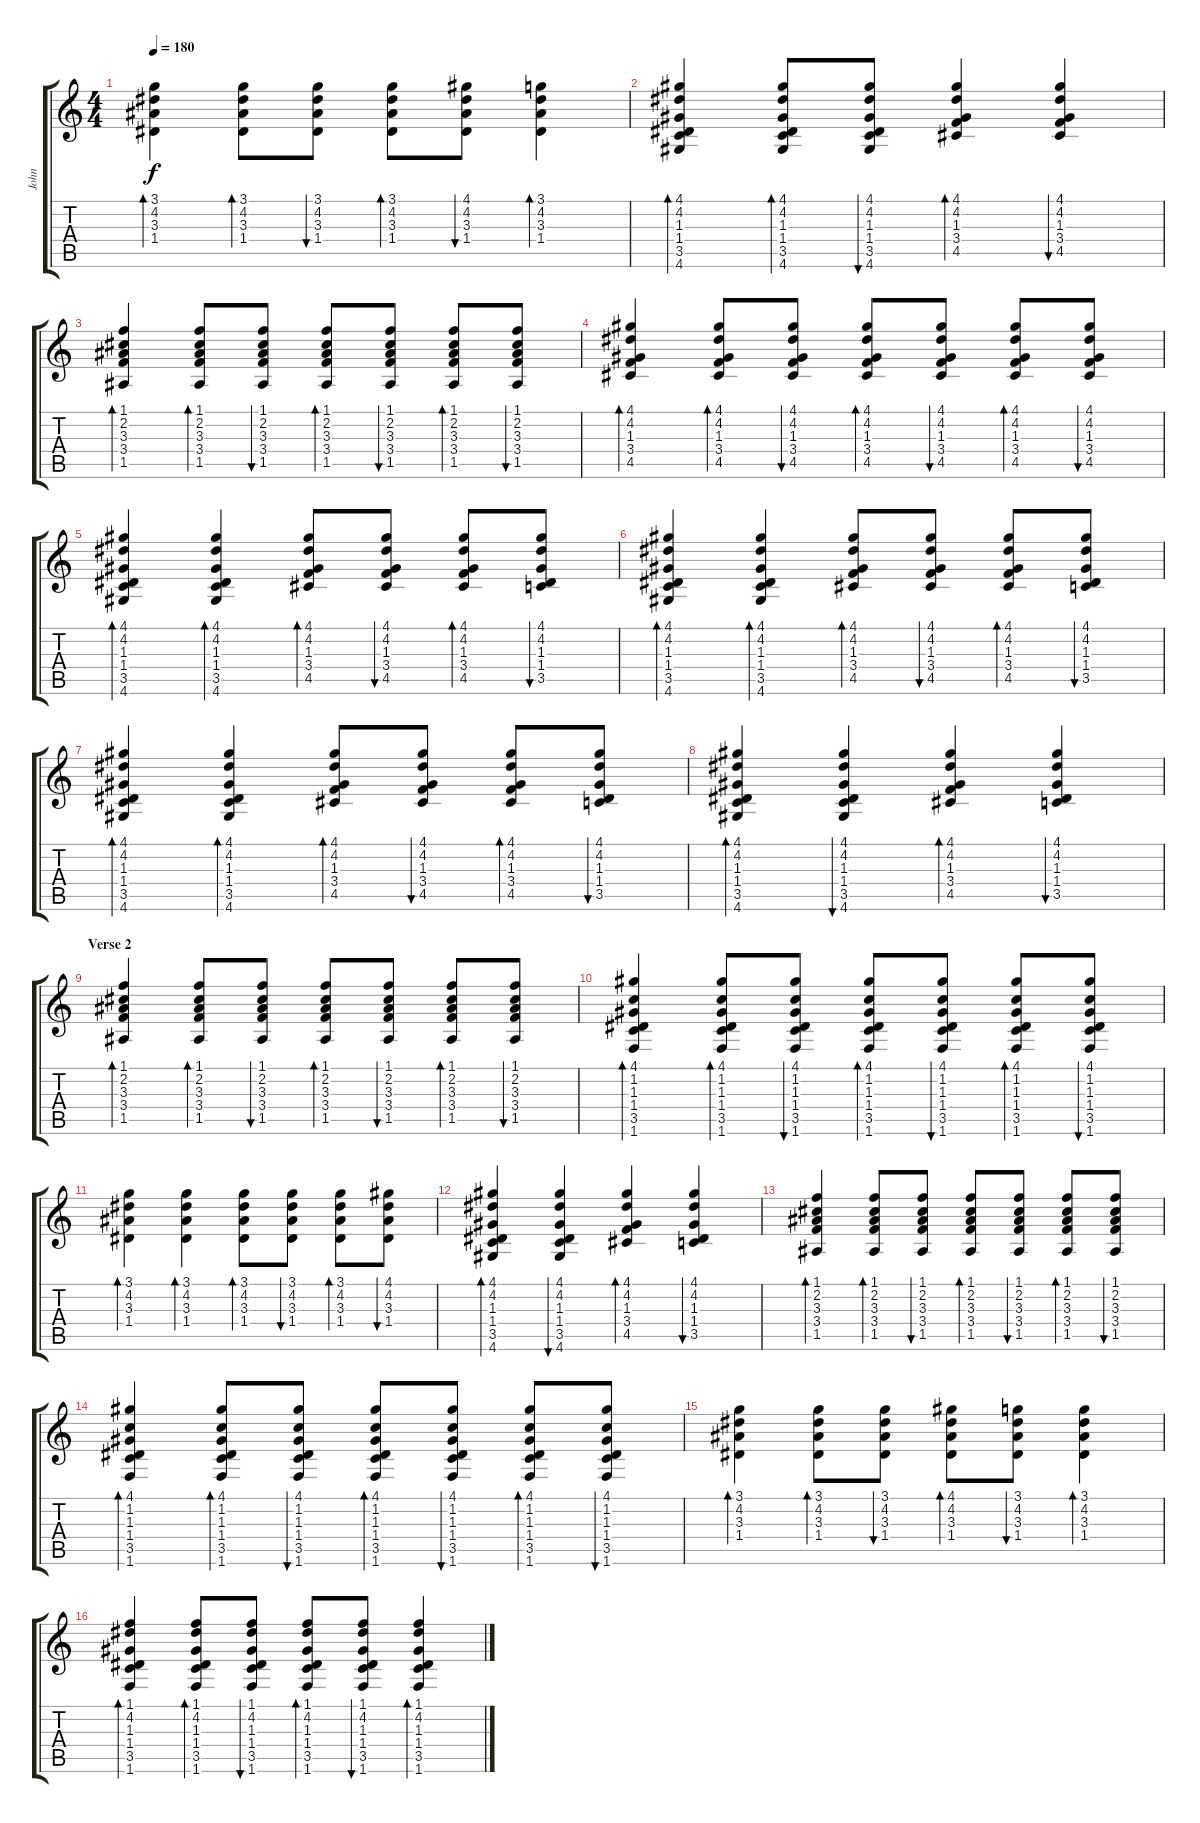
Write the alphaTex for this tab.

\track ("John" "John") {instrument acousticguitarsteel}
\staff {score tabs}
\tuning (E4 B3 G3 D3 A2 E2) {hide}
\ts (4 4)
\tempo 180
\clef g2
\ks c
(3.1 4.2 3.3 1.4).4{bd 60 dy f} (3.1 4.2 3.3 1.4).8{bd 60} (3.1 4.2 3.3 1.4).8{bu 60} (3.1 4.2 3.3 1.4).8{bd 60} (4.1 4.2 3.3 1.4).8{bu 60} (3.1 4.2 3.3 1.4).4{bd 60} |
(4.1 4.2 1.3 1.4 3.5 4.6).4{bd 60} (4.1 4.2 1.3 1.4 3.5 4.6).8{bd 60} (4.1 4.2 1.3 1.4 3.5 4.6).8{bu 60} (4.1 4.2 1.3 3.4 4.5).4{bd 60} (4.1 4.2 1.3 3.4 4.5).4{bu 60} |
(1.1 2.2 3.3 3.4 1.5).4{bd 60} (1.1 2.2 3.3 3.4 1.5).8{bd 60} (1.1 2.2 3.3 3.4 1.5).8{bu 60} (1.1 2.2 3.3 3.4 1.5).8{bd 60} (1.1 2.2 3.3 3.4 1.5).8{bu 60} (1.1 2.2 3.3 3.4 1.5).8{bd 60} (1.1 2.2 3.3 3.4 1.5).8{bu 60} |
(4.1 4.2 1.3 3.4 4.5).4{bd 60} (4.1 4.2 1.3 3.4 4.5).8{bd 60} (4.1 4.2 1.3 3.4 4.5).8{bu 60} (4.1 4.2 1.3 3.4 4.5).8{bd 60} (4.1 4.2 1.3 3.4 4.5).8{bu 60} (4.1 4.2 1.3 3.4 4.5).8{bd 60} (4.1 4.2 1.3 3.4 4.5).8{bu 60} |
(4.1 4.2 1.3 1.4 3.5 4.6).4{bd 60} (4.1 4.2 1.3 1.4 3.5 4.6).4{bd 60} (4.1 4.2 1.3 3.4 4.5).8{bd 60} (4.1 4.2 1.3 3.4 4.5).8{bu 60} (4.1 4.2 1.3 3.4 4.5).8{bd 60} (4.1 4.2 1.3 1.4 3.5).8{bu 60} |
(4.1 4.2 1.3 1.4 3.5 4.6).4{bd 60} (4.1 4.2 1.3 1.4 3.5 4.6).4{bd 60} (4.1 4.2 1.3 3.4 4.5).8{bd 60} (4.1 4.2 1.3 3.4 4.5).8{bu 60} (4.1 4.2 1.3 3.4 4.5).8{bd 60} (4.1 4.2 1.3 1.4 3.5).8{bu 60} |
(4.1 4.2 1.3 1.4 3.5 4.6).4{bd 60} (4.1 4.2 1.3 1.4 3.5 4.6).4{bd 60} (4.1 4.2 1.3 3.4 4.5).8{bd 60} (4.1 4.2 1.3 3.4 4.5).8{bu 60} (4.1 4.2 1.3 3.4 4.5).8{bd 60} (4.1 4.2 1.3 1.4 3.5).8{bu 60} |
(4.1 4.2 1.3 1.4 3.5 4.6).4{bd 60} (4.1 4.2 1.3 1.4 3.5 4.6).4{bu 60} (4.1 4.2 1.3 3.4 4.5).4{bd 60} (4.1 4.2 1.3 1.4 3.5).4{bu 60} |
\section ("" "Verse 2")
(1.1 2.2 3.3 3.4 1.5).4{bd 60} (1.1 2.2 3.3 3.4 1.5).8{bd 60} (1.1 2.2 3.3 3.4 1.5).8{bu 60} (1.1 2.2 3.3 3.4 1.5).8{bd 60} (1.1 2.2 3.3 3.4 1.5).8{bu 60} (1.1 2.2 3.3 3.4 1.5).8{bd 60} (1.1 2.2 3.3 3.4 1.5).8{bu 60} |
(4.1 1.2 1.3 1.4 3.5 1.6).4{bd 60} (4.1 1.2 1.3 1.4 3.5 1.6).8{bd 60} (4.1 1.2 1.3 1.4 3.5 1.6).8{bu 60} (4.1 1.2 1.3 1.4 3.5 1.6).8{bd 60} (4.1 1.2 1.3 1.4 3.5 1.6).8{bu 60} (4.1 1.2 1.3 1.4 3.5 1.6).8{bd 60} (4.1 1.2 1.3 1.4 3.5 1.6).8{bu 60} |
(3.1 4.2 3.3 1.4).4{bd 60} (3.1 4.2 3.3 1.4).4{bd 60} (3.1 4.2 3.3 1.4).8{bd 60} (3.1 4.2 3.3 1.4).8{bu 60} (3.1 4.2 3.3 1.4).8{bd 60} (4.1 4.2 3.3 1.4).8{bu 60} |
(4.1 4.2 1.3 1.4 3.5 4.6).4{bd 60} (4.1 4.2 1.3 1.4 3.5 4.6).4{bu 60} (4.1 4.2 1.3 3.4 4.5).4{bd 60} (4.1 4.2 1.3 1.4 3.5).4{bu 60} |
(1.1 2.2 3.3 3.4 1.5).4{bd 60} (1.1 2.2 3.3 3.4 1.5).8{bd 60} (1.1 2.2 3.3 3.4 1.5).8{bu 60} (1.1 2.2 3.3 3.4 1.5).8{bd 60} (1.1 2.2 3.3 3.4 1.5).8{bu 60} (1.1 2.2 3.3 3.4 1.5).8{bd 60} (1.1 2.2 3.3 3.4 1.5).8{bu 60} |
(4.1 1.2 1.3 1.4 3.5 1.6).4{bd 60} (4.1 1.2 1.3 1.4 3.5 1.6).8{bd 60} (4.1 1.2 1.3 1.4 3.5 1.6).8{bu 60} (4.1 1.2 1.3 1.4 3.5 1.6).8{bd 60} (4.1 1.2 1.3 1.4 3.5 1.6).8{bu 60} (4.1 1.2 1.3 1.4 3.5 1.6).8{bd 60} (4.1 1.2 1.3 1.4 3.5 1.6).8{bu 60} |
(3.1 4.2 3.3 1.4).4{bd 60} (3.1 4.2 3.3 1.4).8{bd 60} (3.1 4.2 3.3 1.4).8{bu 60} (4.1 4.2 3.3 1.4).8{bd 60} (3.1 4.2 3.3 1.4).8{bu 60} (3.1 4.2 3.3 1.4).4{bd 60} |
(1.1 4.2 1.3 1.4 3.5 1.6).4{bd 60} (1.1 4.2 1.3 1.4 3.5 1.6).8{bd 60} (1.1 4.2 1.3 1.4 3.5 1.6).8{bu 60} (1.1 4.2 1.3 1.4 3.5 1.6).8{bd 60} (1.1 4.2 1.3 1.4 3.5 1.6).8{bu 60} (1.1 4.2 1.3 1.4 3.5 1.6).4{bd 60}
